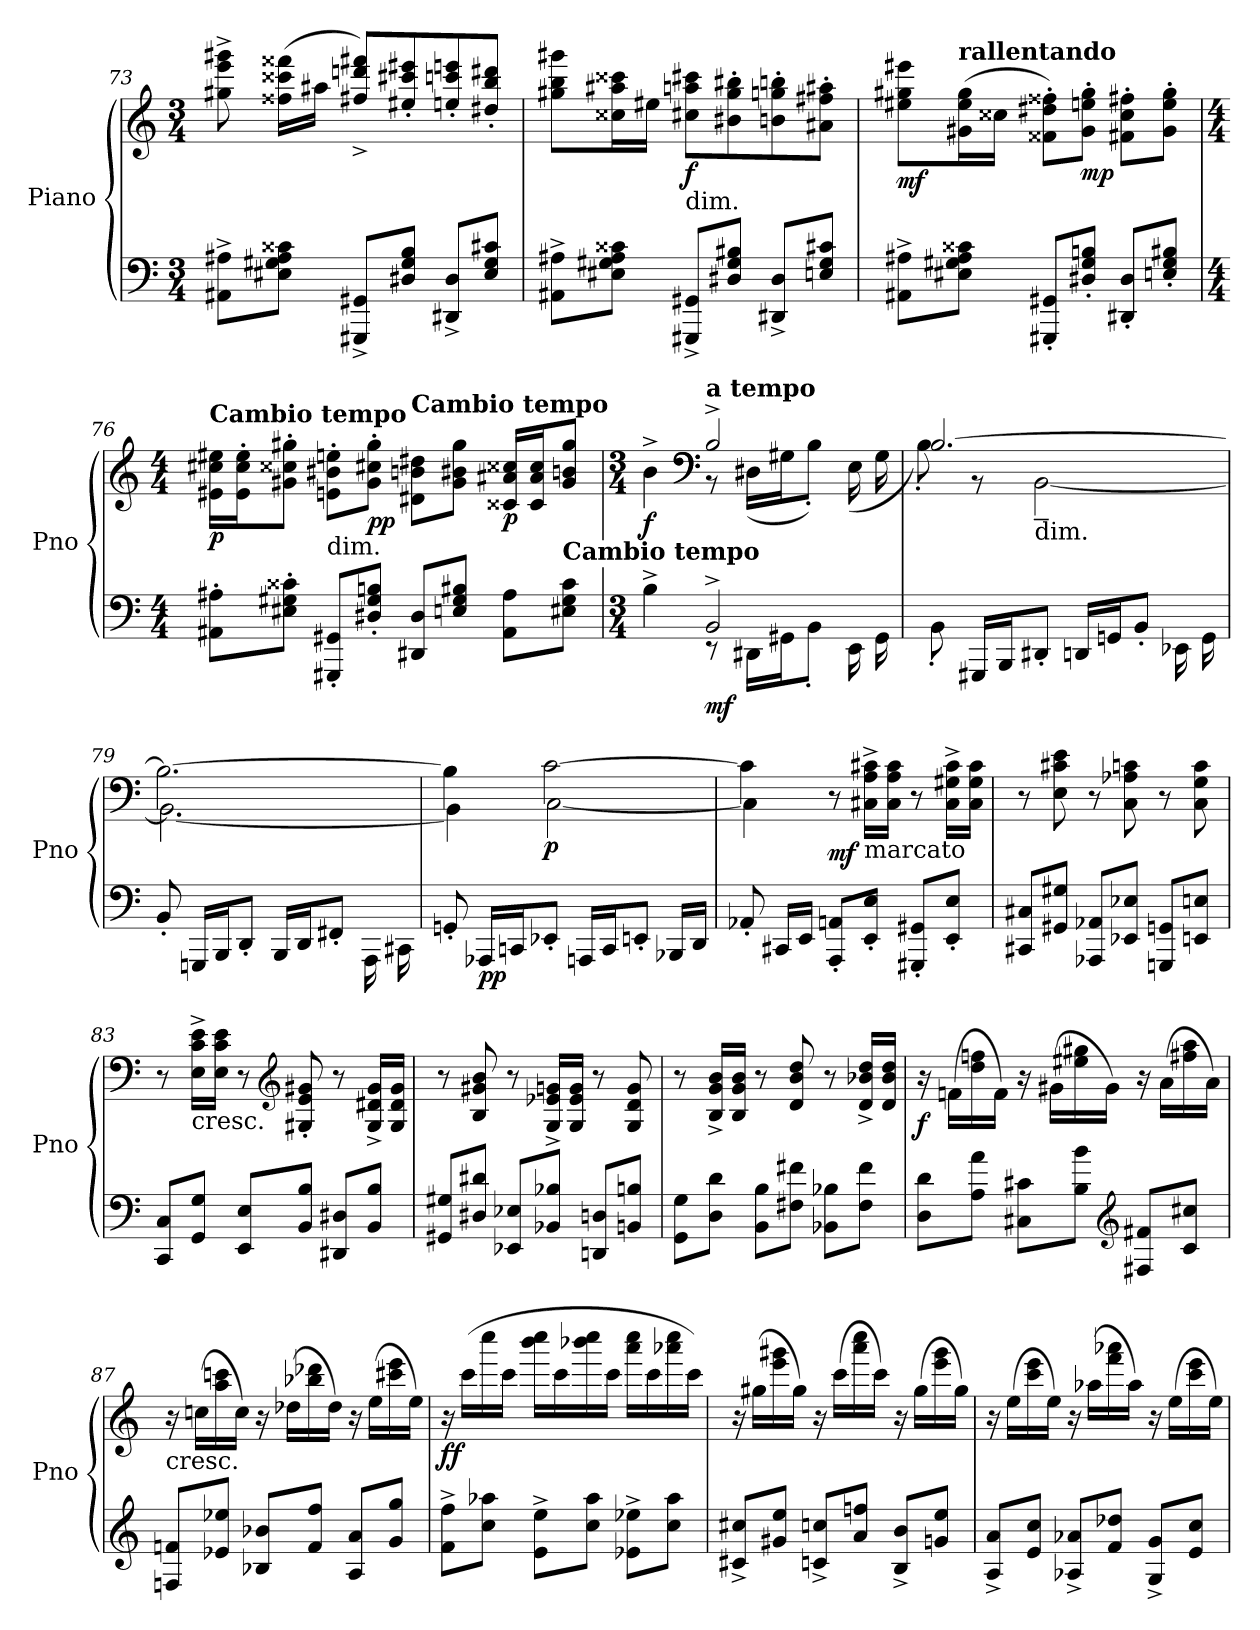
**kern	**kern	**dynam
*part1	*part1	*part1
*staff2	*staff1	*staff1/2
*I"Piano	*	*
*I'Pno	*	*
!!LO:LB:g=z
*clefF4	*clefG2	*
*k[]	*k[]	*
*M3/4	*M3/4	*
=73	=73	=73
8AA#X\^ 8A#X\^L	8gg#X\^ 8eee\^ 8ggg#X\^	.
8E#X\ 8G#X\ 8A#\ 8c##X\J	(>16ff##X\ 16ccc##X\ 16fff##X\LL	.
.	16aa#X\JJ	.
8GGG#X/^ 8GG#X/^L	8ff#X/^ 8dddn/^ 8fff#X/^L)	.
8D#X/ 8G#/ 8B/J	8ee#X/' 8ccc#X/' 8eee#X/'	.
8DD#X/^ 8D#/^L	8een/' 8cccn/' 8eeen/'	.
8E#/ 8G#/ 8c#X/J	8dd#X/' 8bb/' 8ddd#X/'J	.
!!LO:PB:g=z
=74	=74	=74
8AA#X\^ 8A#X\^L	8gg#X\ 8bb\ 8ggg#X\L	.
8E#X\ 8G#X\ 8A#\ 8c##X\J	16cc##X\ 16aa#X\ 16ccc##X\L	.
.	16ee#X\JJ	.
!	!LO:TX:b:t=dim.	!
!	!	!LO:DY:b
8GGG#X/^ 8GG#X/^L	8cc#X\ 8aan\ 8ccc#X\L	f
8D#X/ 8G#/ 8B#X/J	8b#X\' 8gg#\' 8bb#X\'	.
8DD#X/^ 8D#/^L	8bn\' 8ggn\' 8bbn\'	.
8En/ 8G#/ 8c#X/J	8a#X\' 8ff#X\' 8aa#X\'J	.
=75	=75	=75
!	!	!LO:DY:b
8AA#X\^ 8A#X\^L	8ee#X\ 8gg#X\ 8eee#X\L	mf
!	!LO:TX:a:B:t=rallentando	!
8E#X\ 8G#X\ 8A#\ 8c##X\J	(>16g#X\ 16ee#\ 16gg#\L	.
.	16cc##X\JJ	.
8GGG#X/' 8GG#X/'L	8f##X\' 8dd#X\' 8ff##X\'L)	.
!	!	!LO:DY:b
8D#X/' 8G#/' 8Bn/'J	8g#\' 8een\' 8gg#\'J	mp
8DD#X/' 8D#/'L	8f#X\' 8cc##\' 8ff#X\'L	.
8En/' 8G#/' 8B#X/'J	8g#\' 8ee\' 8gg#\'J	.
!!LO:LB:g=z
=76	=76	=76
*M4/4	*M4/4	*
!	!LO:TX:a:B:t=Cambio tempo	!
!	!	!LO:DY:b
8AA#X\' 8A#X\'L	16e#X\ 16cc#X\ 16ee#X\LL	p
.	16e#\' 16cc#\' 16ee#\'J	.
8E#X\' 8G#X\' 8c##X\'J	8g#X\' 8cc##X\' 8gg#X\'J	.
!	!LO:TX:b:t=dim.	!
8GGG#X/' 8GG#X/'L	8en\' 8b#X\' 8een\'L	.
!	!	!LO:DY:b
8D#X/' 8G#/' 8Bn/'J	8g#\' 8cc#X\' 8gg#\'J	pp
!	!LO:TX:a:B:t=Cambio tempo	!
8DD#X/ 8D#/L	8d#X\ 8bn\ 8dd#X\L	.
8En/ 8G#/ 8B#X/J	8g#\ 8b#X\ 8gg#\J	.
!	!	!LO:DY:b
8AA#\ 8A#\L	16c##X/ 16a#X/ 16cc##X/LL	p
.	16c##/ 16a#/ 16cc##/J	.
!	!LO:TX:b:B:t=Cambio tempo	!
8E#X\ 8G#\ 8c##\J	8g#/ 8bn/ 8gg#/J	.
!!LO:LB:g=z
=77	=77	=77
*M3/4	*M3/4	*
*^	*^	*
!	!	!	!	!LO:DY:b
4B^\	4ryy	4b^\	4ryy	f
*	*	*clefF4	*	*
!	!	!LO:TX:a:B:t=a tempo	!	!
!	!	!	!	!LO:DY:b=2
2BB^/	8rEE	2B^/	8rBB	mf
.	16DD#X\LL	.	(<16D#X\LL	.
.	16GG#X\J	.	16G#X\J	.
.	8BB'\J	.	8B'\J)	.
.	16EE\	.	(<16E\	.
.	16GG#\	.	16G#\	.
=78	=78	=78	=78	=78
2.ryy	8BB'\	[2.B/	8B'\)	.
.	16GGG#X/LL	.	8r	.
.	16BBB/J	.	.	.
!	!	!	!LO:TX:b:t=dim.	!
.	8DD#X'/J	.	[2BB~\	.
.	16DDn/LL	.	.	.
.	16GGn/J	.	.	.
.	8BB'/J	.	.	.
.	16EE-X\	.	.	.
.	16GG\	.	.	.
=79	=79	=79	=79	=79
2.ryy	8BB'/	2.B\_	2.BB\_	.
.	16GGGn/LL	.	.	.
.	16BBB/J	.	.	.
.	8DD'/J	.	.	.
.	16BBB/LL	.	.	.
.	16DD/J	.	.	.
.	8FF#X'/J	.	.	.
.	16AAA\	.	.	.
.	16CC#X\	.	.	.
!!LO:LB:g=z	!!
=80	=80	=80	=80	=80
2.ryy	8GGn'/	4B\]	4BB\]	.
!	!	!	!	!LO:DY:b=2
.	16AAA-X/LL	.	.	pp
.	16CCn/J	.	.	.
!	!	!	!	!LO:DY:b
.	8EE-X'/J	[2c\	[2C\	p
.	16AAAn/LL	.	.	.
.	16CC/J	.	.	.
.	8EEn'/J	.	.	.
.	16BBB-X/LL	.	.	.
.	16DD/JJ	.	.	.
!!LO:LB:g=z	!!
=81	=81	=81	=81	=81
2.ryy	8AA-X'/	4c\]	4C\]	.
.	16CC#X/LL	.	.	.
.	16EE/JJ	.	.	.
!	!	!	!	!LO:DY:b
.	8AAA/' 8AAn/'L	2ryy	8r	mf
!	!	!	!LO:TX:b:t=marcato	!
.	8EE/' 8E/'J	.	16C#X\^ 16A\^ 16c#X\^LL	.
.	.	.	16C#\ 16A\ 16c#\JJ	.
.	8GGG#X/' 8GG#X/'L	.	8r	.
.	8EE/' 8E/'J	.	16C#\^ 16G#X\^ 16c#\^LL	.
.	.	.	16C#\ 16G#\ 16c#\JJ	.
*v	*v	*	*	*
*	*v	*v	*
=82	=82	=82
8CC#X/ 8C#X/L	8r	.
8GG#X/ 8G#X/J	8E\ 8c#X\ 8e\	.
8AAA-X/ 8AA-X/L	8r	.
8EE-X/ 8E-X/J	8C\ 8A-X\ 8cn\	.
8GGGn/ 8GGn/L	8r	.
8EEn/ 8En/J	8C\ 8G\ 8c\	.
=83	=83	=83
8CC/ 8C/L	8r	.
!	!LO:TX:b:t=cresc.	!
8GG/ 8G/J	16E\^ 16c\^ 16e\^LL	.
.	16E\ 16c\ 16e\JJ	.
8EE/ 8E/L	8r	.
*	*clefG2	*
8BB/ 8B/J	8G#X/' 8e/' 8g#X/'	.
8DD#X/ 8D#X/L	8r	.
8BB/ 8B/J	16G#/^ 16d#X/^ 16g#/^LL	.
.	16G#/ 16d#/ 16g#/JJ	.
!!LO:PB:g=z
=84	=84	=84
8GG#X/ 8G#X/L	8r	.
8D#X/ 8d#X/J	8B/ 8g#X/ 8b/	.
8EE-X/ 8E-X/L	8r	.
8BB-X/ 8B-X/J	16G/^ 16e-X/^ 16gn/^LL	.
.	16G/ 16e-/ 16g/JJ	.
8DDn/ 8Dn/L	8r	.
8BBn/ 8Bn/J	8G/ 8d/ 8g/	.
!!LO:LB:g=z
=85	=85	=85
8GG\ 8G\L	8r	.
8D\ 8d\J	16B/^ 16g/^ 16b/^LL	.
.	16B/ 16g/ 16b/JJ	.
8BB\ 8B\L	8r	.
8F#X\ 8f#X\J	8d/ 8b/ 8dd/	.
8BB-X\ 8B-X\L	8r	.
8F#\ 8f#\J	16d/^ 16b-X/^ 16dd/^LL	.
.	16d/ 16b-/ 16dd/JJ	.
=86	=86	=86
!	!	!LO:DY:b
8D\ 8d\L	16r	f
.	(>16fn\LL	.
8A\ 8a\J	16dd\ 16ffn\	.
.	16f\JJ)	.
8C#X\ 8c#X\L	16r	.
.	(>16g#X\LL	.
8B\ 8b\J	16ee#X\ 16gg#X\	.
.	16g#\JJ)	.
*clefG2	*	*
8F#X/ 8f#X/L	16r	.
.	(>16a\LL	.
8c#/ 8cc#X/J	16ff#X\ 16aa\	.
.	16a\JJ)	.
=87	=87	=87
!	!LO:TX:b:t=cresc.	!
8Fn/ 8fn/L	16r	.
.	(>16ccn\LL	.
8e-X/ 8ee-X/J	16aa\ 16cccn\	.
.	16cc\JJ)	.
8B-X/ 8b-X/L	16r	.
.	(>16dd-X\LL	.
8f/ 8ff/J	16bb-X\ 16ddd-X\	.
.	16dd-\JJ)	.
8A/ 8a/L	16r	.
.	(>16ee\LL	.
8g/ 8gg/J	16ccc#X\ 16eee\	.
.	16ee\JJ)	.
!!LO:LB:g=z
=88	=88	=88
!	!	!LO:DY:b
8f\^ 8ff\^L	16r	ff
.	(>16ccc\LL	.
8cc\ 8aa-X\J	16cccc\	.
.	16ccc\JJ	.
8e\^ 8ee\^L	16bbb\ 16cccc\LL	.
.	16ccc\	.
8cc\ 8aa-\J	16bbb-X\ 16cccc\	.
.	16ccc\JJ	.
8e-X\^ 8ee-X\^L	16aaa\ 16cccc\LL	.
.	16ccc\	.
8cc\ 8aa-\J	16aaa-X\ 16cccc\	.
.	16ccc\JJ)	.
=89	=89	=89
8c#X/^ 8cc#X/^L	16r	.
.	(>16gg#X\LL	.
8g#X/ 8ee/J	16eee\ 16ggg#X\	.
.	16gg#\JJ)	.
8cn/^ 8ccn/^L	16r	.
.	(>16ccc\LL	.
8a/ 8ffn/J	16aaa\ 16cccc\	.
.	16ccc\JJ)	.
8B/^ 8b/^L	16r	.
.	(>16gg#\LL	.
8gn/ 8ee/J	16eee\ 16ggg#\	.
.	16gg#\JJ)	.
=90	=90	=90
8A/^ 8a/^L	16r	.
.	(>16ee\LL	.
8e/ 8cc/J	16ccc\ 16eee\	.
.	16ee\JJ)	.
8A-X/^ 8a-X/^L	16r	.
.	(>16aa-X\LL	.
8f/ 8dd-X/J	16fff\ 16aaa-X\	.
.	16aa-\JJ)	.
8G/^ 8g/^L	16r	.
.	(>16ee\LL	.
8e/ 8cc/J	16ccc\ 16eee\	.
.	16ee\JJ)	.
=	=	=
*-	*-	*-
